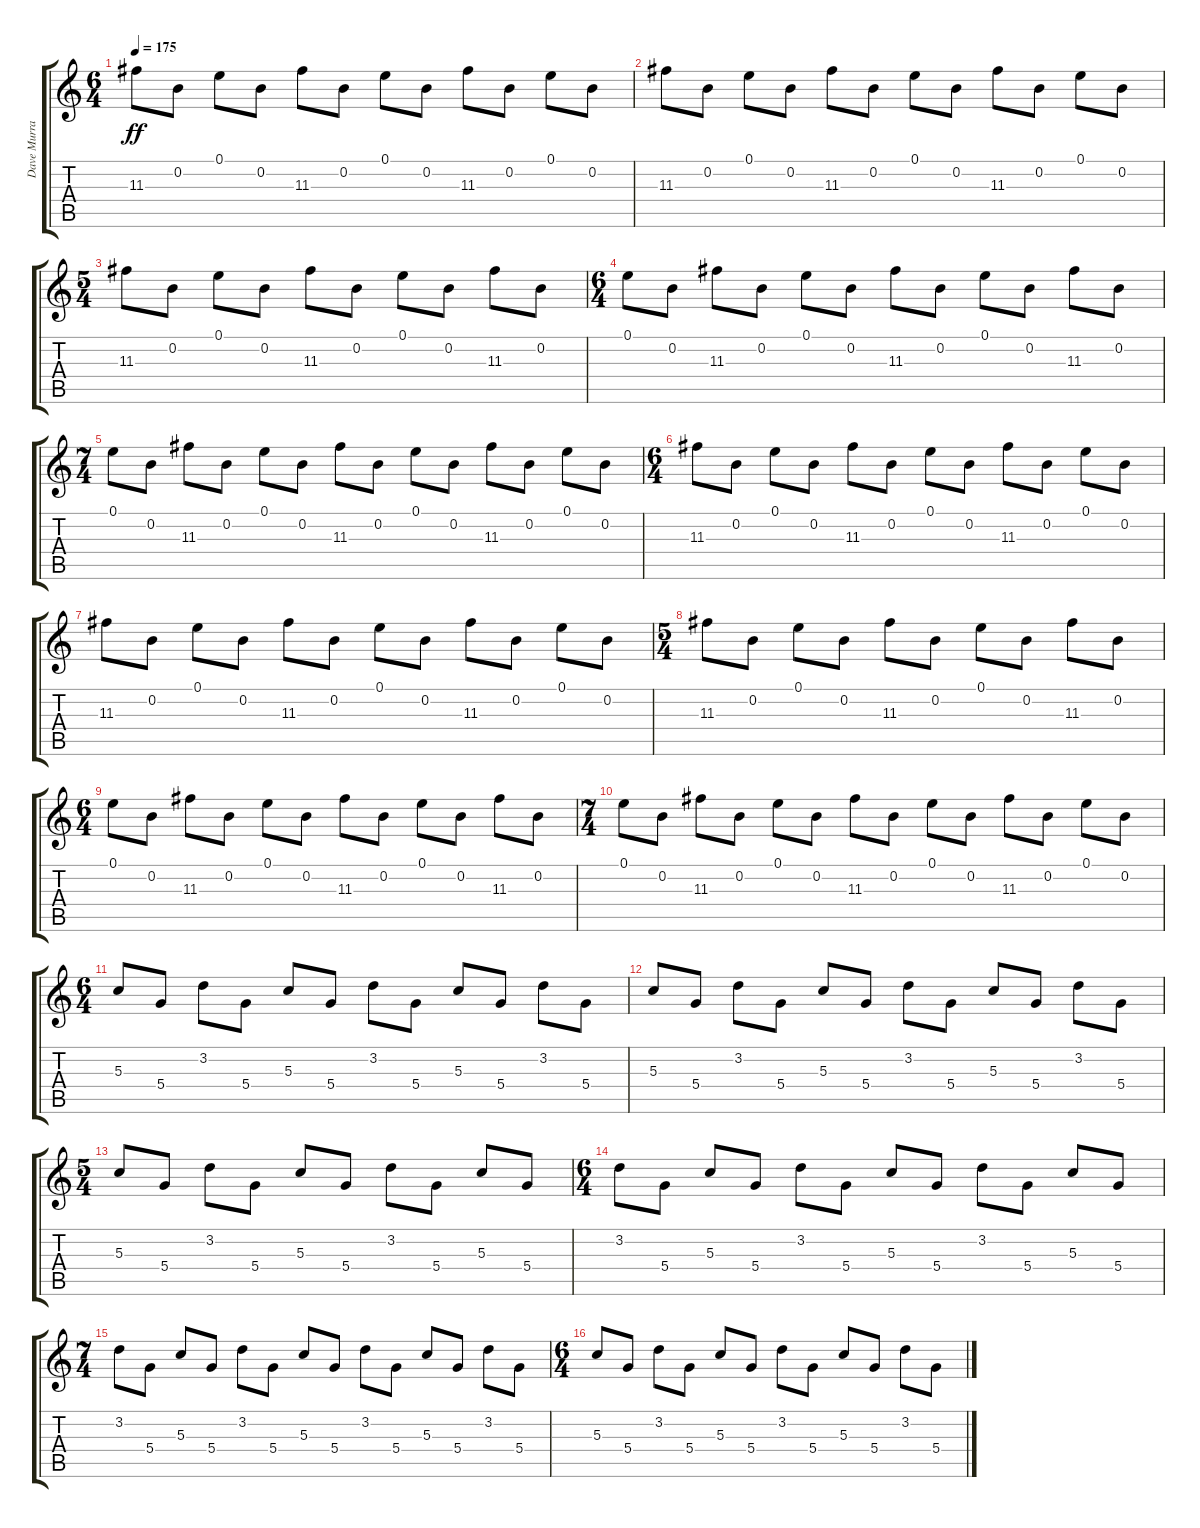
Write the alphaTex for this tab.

\track ("Dave Murray" "Dave Murra") {instrument distortionguitar}
\staff {score tabs}
\tuning (E4 B3 G3 D3 A2 E2) {hide}
\ts (6 4)
\tempo 175
\clef g2
\ks c
11.3.8{dy ff volume 10 instrument electricguitarclean} 0.2.8 0.1.8 0.2.8 11.3.8 0.2.8 0.1.8 0.2.8 11.3.8 0.2.8 0.1.8 0.2.8 |
11.3.8 0.2.8 0.1.8 0.2.8 11.3.8 0.2.8 0.1.8 0.2.8 11.3.8 0.2.8 0.1.8 0.2.8 |
\ts (5 4)
11.3.8 0.2.8 0.1.8 0.2.8 11.3.8 0.2.8 0.1.8 0.2.8 11.3.8 0.2.8 |
\ts (6 4)
0.1.8 0.2.8 11.3.8 0.2.8 0.1.8 0.2.8 11.3.8 0.2.8 0.1.8 0.2.8 11.3.8 0.2.8 |
\ts (7 4)
0.1.8 0.2.8 11.3.8 0.2.8 0.1.8 0.2.8 11.3.8 0.2.8 0.1.8 0.2.8 11.3.8 0.2.8 0.1.8 0.2.8 |
\ts (6 4)
11.3.8 0.2.8 0.1.8 0.2.8 11.3.8 0.2.8 0.1.8 0.2.8 11.3.8 0.2.8 0.1.8 0.2.8 |
11.3.8 0.2.8 0.1.8 0.2.8 11.3.8 0.2.8 0.1.8 0.2.8 11.3.8 0.2.8 0.1.8 0.2.8 |
\ts (5 4)
11.3.8 0.2.8 0.1.8 0.2.8 11.3.8 0.2.8 0.1.8 0.2.8 11.3.8 0.2.8 |
\ts (6 4)
0.1.8 0.2.8 11.3.8 0.2.8 0.1.8 0.2.8 11.3.8 0.2.8 0.1.8 0.2.8 11.3.8 0.2.8 |
\ts (7 4)
0.1.8 0.2.8 11.3.8 0.2.8 0.1.8 0.2.8 11.3.8 0.2.8 0.1.8 0.2.8 11.3.8 0.2.8 0.1.8 0.2.8 |
\ts (6 4)
5.3.8 5.4.8 3.2.8 5.4.8 5.3.8 5.4.8 3.2.8 5.4.8 5.3.8 5.4.8 3.2.8 5.4.8 |
5.3.8 5.4.8 3.2.8 5.4.8 5.3.8 5.4.8 3.2.8 5.4.8 5.3.8 5.4.8 3.2.8 5.4.8 |
\ts (5 4)
5.3.8 5.4.8 3.2.8 5.4.8 5.3.8 5.4.8 3.2.8 5.4.8 5.3.8 5.4.8 |
\ts (6 4)
3.2.8 5.4.8 5.3.8 5.4.8 3.2.8 5.4.8 5.3.8 5.4.8 3.2.8 5.4.8 5.3.8 5.4.8 |
\ts (7 4)
3.2.8 5.4.8 5.3.8 5.4.8 3.2.8 5.4.8 5.3.8 5.4.8 3.2.8 5.4.8 5.3.8 5.4.8 3.2.8 5.4.8 |
\ts (6 4)
5.3.8 5.4.8 3.2.8 5.4.8 5.3.8 5.4.8 3.2.8 5.4.8 5.3.8 5.4.8 3.2.8 5.4.8
